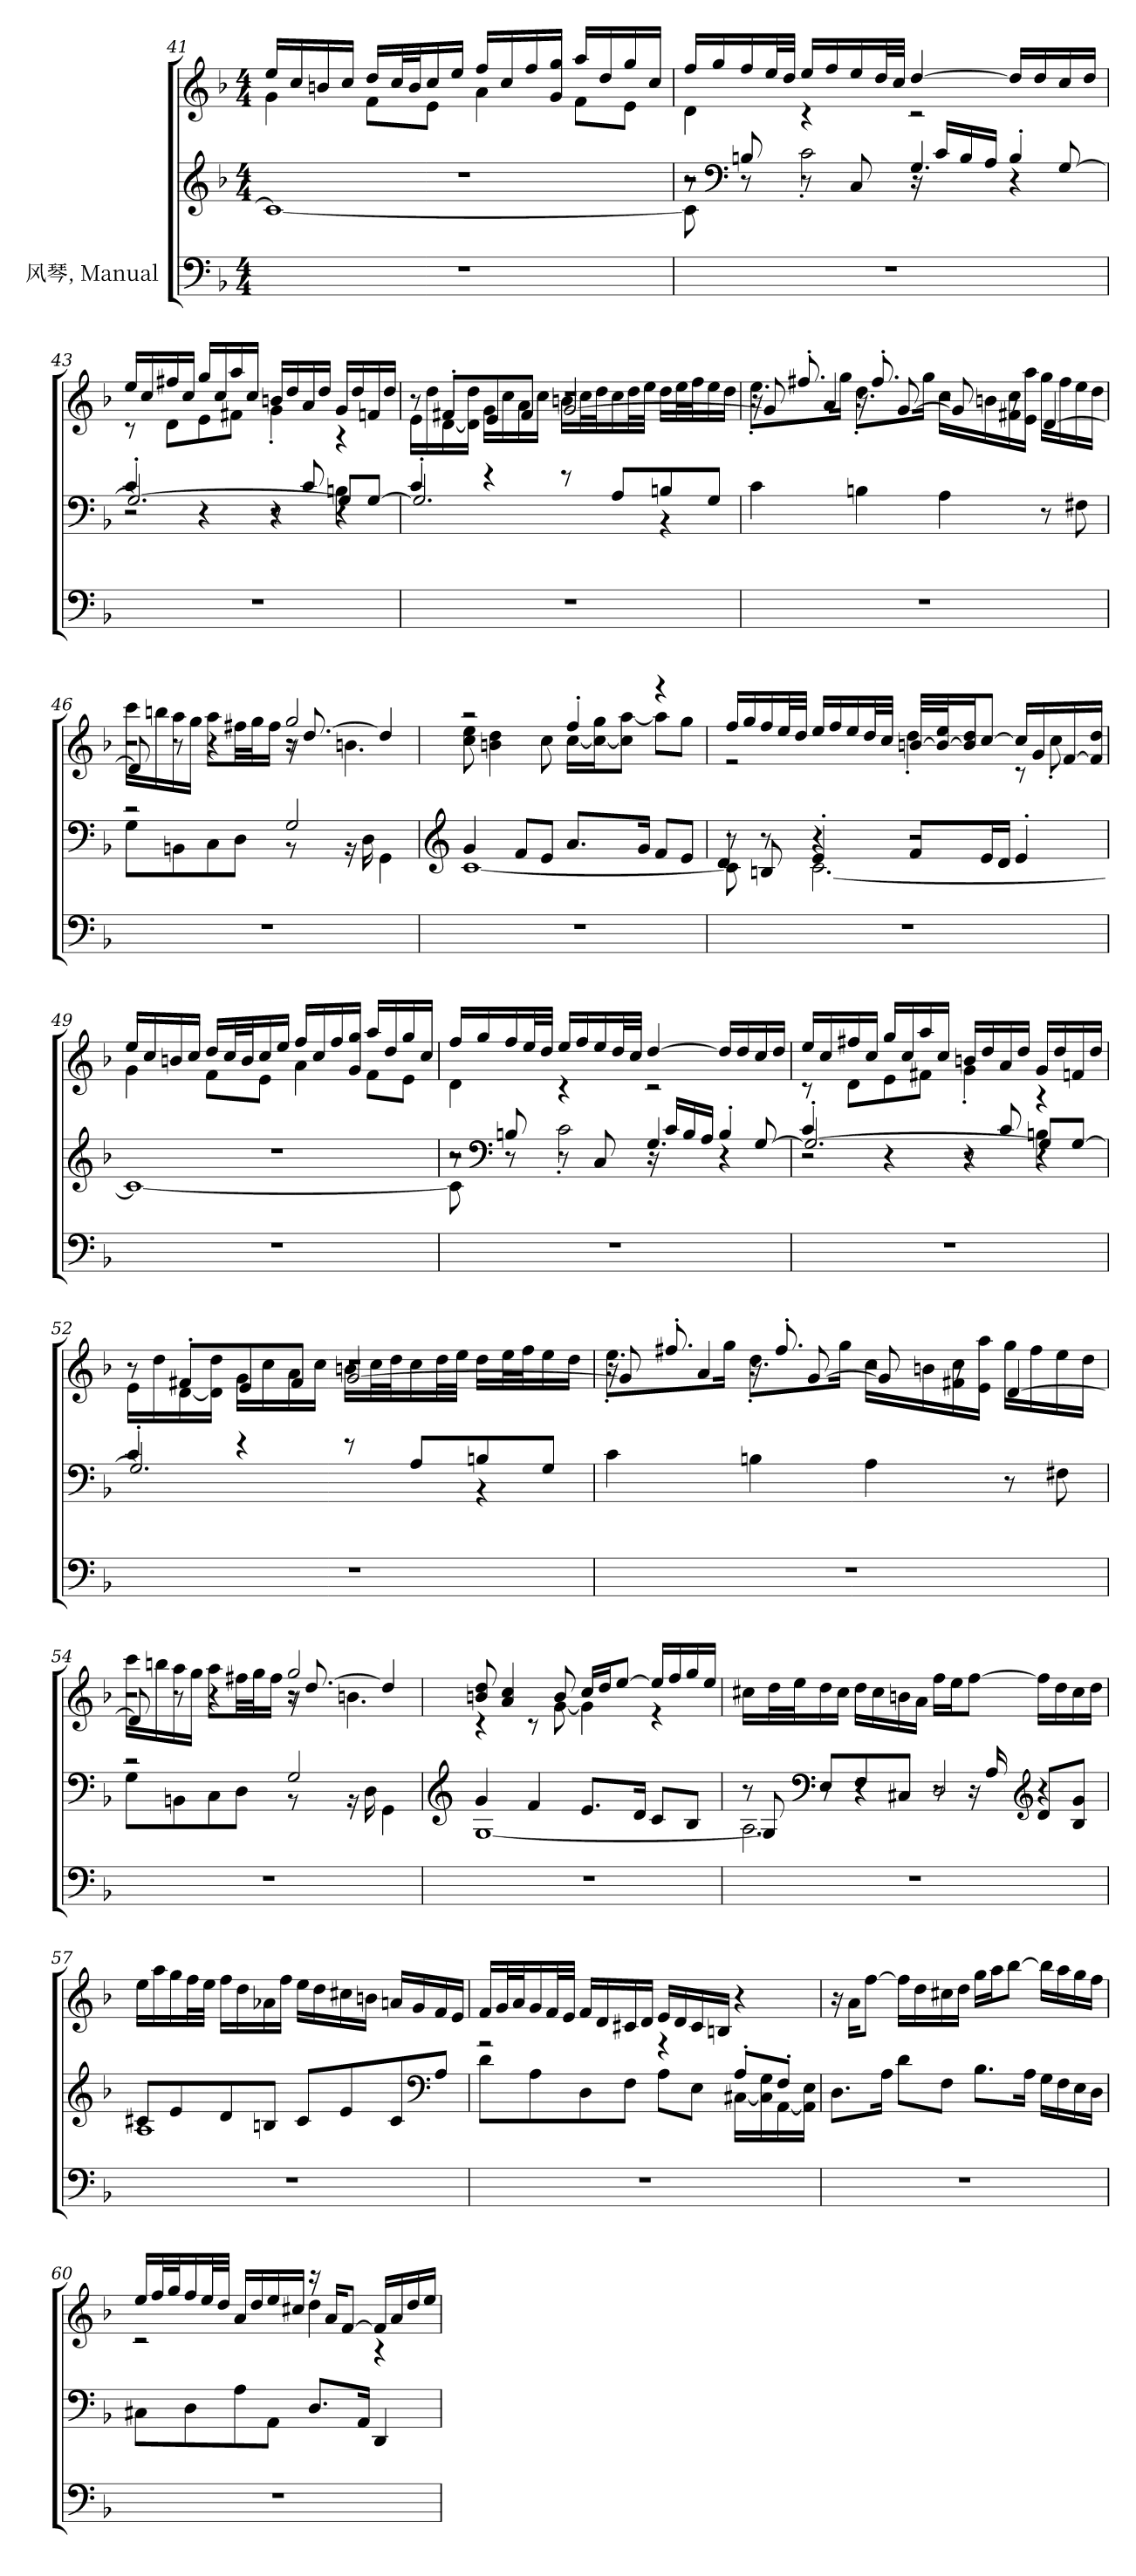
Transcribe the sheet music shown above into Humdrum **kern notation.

**kern	**kern	**kern
*part1	*part1	*part1
*staff3	*staff2	*staff1
*I"风琴, Manual	*	*
!!LO:LB:g=z
*clefF4	*clefG2	*clefG2
*k[b-]	*k[b-]	*k[b-]
*M4/4	*M4/4	*M4/4
=41	=41	=41
*	*^	*^
1r	1r	1c_	16ee/LL	4g\
.	.	.	16cc/	.
.	.	.	16bn/	.
.	.	.	16cc/JJ	.
.	.	.	16dd/LL	8f\L
.	.	.	32cc/L	.
.	.	.	32b/J	.
.	.	.	16cc/	8e\J
.	.	.	16ee/JJ	.
.	.	.	16ff/LL	4a\
.	.	.	16cc/	.
.	.	.	16ff/	.
.	.	.	16g/ 16gg/JJ	.
.	.	.	16aa/LL	8f\L
.	.	.	16dd/	.
.	.	.	16gg/	8e\J
.	.	.	16cc/JJ	.
=42	=42	=42	=42	=42
*	*	*^	*	*
1r	8r	8c\]	2r	16ff/LL	4d\
.	.	.	.	16gg/	.
*	*clefF4	*	*	*	*
.	8Bn/	8r	.	16ff/	.
.	.	.	.	32ee/L	.
.	.	.	.	32dd/JJJ	.
.	8r	2c'\	.	16ee/LL	4r
.	.	.	.	16ff/	.
.	8C/	.	.	16ee/	.
.	.	.	.	32dd/L	.
.	.	.	.	32cc/JJJ	.
.	16r	.	4.G/	[4dd/	2r
.	16c/LL	.	.	.	.
.	16B/	.	.	.	.
.	16A/JJ	.	.	.	.
.	4B'/	4r	.	16dd/LL]	.
.	.	.	.	16dd/	.
.	.	.	[8G/	16cc/	.
.	.	.	.	16dd/JJ	.
!!LO:LB:g=z	!!
=43	=43	=43	=43	=43	=43
1r	4c'/	2r	2.G/_	16ee/LL	8r
.	.	.	.	16cc/	.
.	.	.	.	16ff#X/	8d\L
.	.	.	.	16cc/JJ	.
.	4r	.	.	16gg/LL	8e\
.	.	.	.	16cc/	.
.	.	.	.	16aa/	8f#X\J
.	.	.	.	16cc/JJ	.
.	8r	4r	.	16bn/LL	4g'\
.	.	.	.	16dd/	.
.	8c/	.	.	16a/	.
.	.	.	.	16dd/JJ	.
.	4r	4Bn\	8G/L]	16g/LL	4r
.	.	.	.	16dd/	.
.	.	.	[8G/J	16fn/	.
.	.	.	.	16dd/JJ	.
*	*	*v	*v	*	*
=44	=44	=44	=44	=44
*	*	*	*	*^
1r	4c'/	2.G/]	1r	16e\LL	8r
.	.	.	.	16dd\	.
.	.	.	.	[16d\	8f#X'/L
.	.	.	.	16d\] 16dd\JJ	.
.	4r	.	.	16g\LL	8e/
.	.	.	.	16cc\	.
.	.	.	.	16a\	8f#/J
.	.	.	.	16cc\JJ	.
.	8r	.	.	16bn\LL	[2g/
.	.	.	.	32cc\L	.
.	.	.	.	32dd\J	.
.	8A/L	.	.	16cc\	.
.	.	.	.	32dd\L	.
.	.	.	.	32ee\JJJ	.
.	8Bn/	4r	.	16dd\LL	.
.	.	.	.	32ee\L	.
.	.	.	.	32ff\J	.
.	8G/J	.	.	16ee\	.
.	.	.	.	16dd\JJ	.
*	*v	*v	*	*	*
!!LO:LB:g=z	!!	!!
=45	=45	=45	=45	=45
1r	4c\	16r	8.ee'\L	8g/]
.	.	8.ff#X'/	.	.
.	.	.	.	4a/
.	.	.	16gg\Jk	.
.	4Bn\	16r	8.dd'\L	.
.	.	8.ff#'/	.	.
.	.	.	.	[8g/
.	.	.	16gg\Jk	.
.	4A\	2r	16cc\LL	8g/]
.	.	.	16bn\	.
.	.	.	16f#X\ 16cc\	8r
.	.	.	16e\ 16aa\JJ	.
.	8r	.	16gg\LL	[4d/
.	.	.	16ff#\	.
.	8F#X\	.	16ee\	.
.	.	.	16dd\JJ	.
=46	=46	=46	=46	=46
*	*^	*	*	*
1r	2r	8G\L	2r	16ccc\LL	8d/]
.	.	.	.	16bbn\	.
.	.	8BBn\	.	16aa\	8r
.	.	.	.	16gg\JJ	.
.	.	8C\	.	8aa\L	4r
.	.	8D\J	.	32ff#X\LL	.
.	.	.	.	32gg\J	.
.	.	.	.	16ff#\JJ	.
.	2G/	8r	16r	8r	2gg/
.	.	.	[8.dd/	.	.
.	.	16r	.	4.bn\	.
.	.	16D\	.	.	.
.	.	4GG\	4dd/]	.	.
*	*	*	*v	*v	*v
!!LO:PB:g=z
=47	=47	=47	=47
*	*clefG2	*	*
*	*	*	*^
1r	4g/	[1c	2r	8cc\ 8ee\
.	.	.	.	4bn\ 4dd\
.	8f/L	.	.	.
.	8e/J	.	.	8cc\
.	8.a/L	.	4ff'/	[16cc\LL
.	.	.	.	16cc\_ 16gg\J
.	.	.	.	8cc\] [8aa\J
.	16g/Jk	.	.	.
.	8f/L	.	4r	8aa\L]
.	8e/J	.	.	8gg\J
=48	=48	=48	=48	=48
*	*	*^	*	*
1r	8r	8c\]	4d/	16ff/LL	2r
.	.	.	.	16gg/	.
.	8Bn/	8r	.	16ff/	.
.	.	.	.	32ee/L	.
.	.	.	.	32dd/JJJ	.
.	4e'/	[2.c\	4r	16ee/LL	.
.	.	.	.	16ff/	.
.	.	.	.	16ee/	.
.	.	.	.	32dd/L	.
.	.	.	.	32cc/JJJ	.
.	8f/L	.	2r	[32bn/LLL	4dd'\
.	.	.	.	32b/_ 32ee/J	.
.	.	.	.	16b/] 16dd/J	.
.	16e/L	.	.	[8cc/J	.
.	16d/JJ	.	.	.	.
.	4e'/	.	.	16cc/LL]	8r
.	.	.	.	16g/	.
.	.	.	.	[16f/	8cc'\
.	.	.	.	16f/] 16dd/JJ	.
*	*	*v	*v	*	*
!!LO:LB:g=z	!!
=49	=49	=49	=49	=49
1r	1r	1c_	16ee/LL	4g\
.	.	.	16cc/	.
.	.	.	16bn/	.
.	.	.	16cc/JJ	.
.	.	.	16dd/LL	8f\L
.	.	.	32cc/L	.
.	.	.	32b/J	.
.	.	.	16cc/	8e\J
.	.	.	16ee/JJ	.
.	.	.	16ff/LL	4a\
.	.	.	16cc/	.
.	.	.	16ff/	.
.	.	.	16g/ 16gg/JJ	.
.	.	.	16aa/LL	8f\L
.	.	.	16dd/	.
.	.	.	16gg/	8e\J
.	.	.	16cc/JJ	.
=50	=50	=50	=50	=50
*	*	*^	*	*
1r	8r	8c\]	2r	16ff/LL	4d\
.	.	.	.	16gg/	.
*	*clefF4	*	*	*	*
.	8Bn/	8r	.	16ff/	.
.	.	.	.	32ee/L	.
.	.	.	.	32dd/JJJ	.
.	8r	2c'\	.	16ee/LL	4r
.	.	.	.	16ff/	.
.	8C/	.	.	16ee/	.
.	.	.	.	32dd/L	.
.	.	.	.	32cc/JJJ	.
.	16r	.	4.G/	[4dd/	2r
.	16c/LL	.	.	.	.
.	16B/	.	.	.	.
.	16A/JJ	.	.	.	.
.	4B'/	4r	.	16dd/LL]	.
.	.	.	.	16dd/	.
.	.	.	[8G/	16cc/	.
.	.	.	.	16dd/JJ	.
!!LO:LB:g=z	!!
=51	=51	=51	=51	=51	=51
1r	4c'/	2r	2.G/_	16ee/LL	8r
.	.	.	.	16cc/	.
.	.	.	.	16ff#X/	8d\L
.	.	.	.	16cc/JJ	.
.	4r	.	.	16gg/LL	8e\
.	.	.	.	16cc/	.
.	.	.	.	16aa/	8f#X\J
.	.	.	.	16cc/JJ	.
.	8r	4r	.	16bn/LL	4g'\
.	.	.	.	16dd/	.
.	8c/	.	.	16a/	.
.	.	.	.	16dd/JJ	.
.	4r	4Bn\	8G/L]	16g/LL	4r
.	.	.	.	16dd/	.
.	.	.	[8G/J	16fn/	.
.	.	.	.	16dd/JJ	.
*	*	*v	*v	*	*
=52	=52	=52	=52	=52
*	*	*	*	*^
1r	4c'/	2.G/]	1r	16e\LL	8r
.	.	.	.	16dd\	.
.	.	.	.	[16d\	8f#X'/L
.	.	.	.	16d\] 16dd\JJ	.
.	4r	.	.	16g\LL	8e/
.	.	.	.	16cc\	.
.	.	.	.	16a\	8f#/J
.	.	.	.	16cc\JJ	.
.	8r	.	.	16bn\LL	[2g/
.	.	.	.	32cc\L	.
.	.	.	.	32dd\J	.
.	8A/L	.	.	16cc\	.
.	.	.	.	32dd\L	.
.	.	.	.	32ee\JJJ	.
.	8Bn/	4r	.	16dd\LL	.
.	.	.	.	32ee\L	.
.	.	.	.	32ff\J	.
.	8G/J	.	.	16ee\	.
.	.	.	.	16dd\JJ	.
*	*v	*v	*	*	*
!!LO:LB:g=z	!!	!!
=53	=53	=53	=53	=53
1r	4c\	16r	8.ee'\L	8g/]
.	.	8.ff#X'/	.	.
.	.	.	.	4a/
.	.	.	16gg\Jk	.
.	4Bn\	16r	8.dd'\L	.
.	.	8.ff#'/	.	.
.	.	.	.	[8g/
.	.	.	16gg\Jk	.
.	4A\	2r	16cc\LL	8g/]
.	.	.	16bn\	.
.	.	.	16f#X\ 16cc\	8r
.	.	.	16e\ 16aa\JJ	.
.	8r	.	16gg\LL	[4d/
.	.	.	16ff#\	.
.	8F#X\	.	16ee\	.
.	.	.	16dd\JJ	.
=54	=54	=54	=54	=54
*	*^	*	*	*
1r	2r	8G\L	2r	16ccc\LL	8d/]
.	.	.	.	16bbn\	.
.	.	8BBn\	.	16aa\	8r
.	.	.	.	16gg\JJ	.
.	.	8C\	.	8aa\L	4r
.	.	8D\J	.	32ff#X\LL	.
.	.	.	.	32gg\J	.
.	.	.	.	16ff#\JJ	.
.	2G/	8r	16r	8r	2gg/
.	.	.	[8.dd/	.	.
.	.	16r	.	4.bn\	.
.	.	16D\	.	.	.
.	.	4GG\	4dd/]	.	.
*	*	*	*v	*v	*v
!!LO:PB:g=z
=55	=55	=55	=55
*	*clefG2	*	*
*	*	*	*^
1r	4g/	[1G	8bn/ 8dd/	4r
.	.	.	4a/ 4cc/	.
.	4f/	.	.	8r
.	.	.	8b/	[8g\
.	8.e/L	.	16cc/LL	4g\]
.	.	.	16dd/J	.
.	.	.	[8ee/J	.
.	16d/Jk	.	.	.
.	8c/L	.	16ee/LL]	4r
.	.	.	16ff/	.
.	8B-/J	.	16gg/	.
.	.	.	16ee/JJ	.
*	*	*	*v	*v
=56	=56	=56	=56
*	*	*^	*
1r	8r	2.A\	8G/]	16cc#X\LL
.	.	.	.	32dd\L
.	.	.	.	32ee\J
*	*clefF4	*	*	*
.	8E/L	.	8r	16dd\
.	.	.	.	16cc#\JJ
.	8F/	.	4r	16dd\LL
.	.	.	.	16cc#\
.	8C#X/J	.	.	16bn\
.	.	.	.	16a\JJ
.	8r	.	2D/	16ff\LL
.	.	.	.	16ee\J
.	16r	.	.	[8ff\J
.	16A/	.	.	.
*	*clefG2	*	*	*
.	8d/L	4r	.	16ff\LL]
.	.	.	.	16dd\
.	8B-/ 8g/J	.	.	16cc#\
.	.	.	.	16dd\JJ
*	*	*v	*v	*
!!LO:LB:g=z
=57	=57	=57	=57
1r	8c#X/L	1A	16ee\LL
.	.	.	16aa\
.	8e/	.	16gg\
.	.	.	32ff\L
.	.	.	32ee\JJJ
.	8d/	.	16ff\LL
.	.	.	16dd\
.	8Bn/J	.	16a-X\
.	.	.	16ff\JJ
.	8c#/L	.	16ee\LL
.	.	.	16dd\
.	8e/	.	16cc#X\
.	.	.	16bn\JJ
.	8c#/	.	16an/LL
.	.	.	16g/
*	*clefF4	*	*
.	8A/J	.	16f/
.	.	.	16e/JJ
=58	=58	=58	=58
1r	2r	8d\L	16f/LL
.	.	.	32g/L
.	.	.	32a/J
.	.	8A\	16g/
.	.	.	32f/L
.	.	.	32e/JJJ
.	.	8D\	16f/LL
.	.	.	16d/
.	.	8F\J	16c#X/
.	.	.	16d/JJ
.	4r	8A\L	16e/LL
.	.	.	16d/
.	.	8E\J	16c#/
.	.	.	16Bn/JJ
.	8A'/L	[16C#X\LL	4r
.	.	16C#\] 16G\	.
.	8F'/J	[16AA\	.
.	.	16AA\] 16E\JJ	.
*	*v	*v	*
!!LO:LB:g=z
=59	=59	=59
1r	8.D\L	16r
.	.	16a\KL
.	.	[8ff\J
.	16A\Jk	.
.	8d\L	16ff\LL]
.	.	16dd\
.	8F\J	16cc#X\
.	.	16dd\JJ
.	8.B-\L	16gg\LL
.	.	16aa\J
.	.	[8bb-\J
.	16A\Jk	.
.	16G\LL	16bb-\LL]
.	16F\	16aa\
.	16E\	16gg\
.	16D\JJ	16ff\JJ
=60	=60	=60
*	*	*^
1r	8C#X\L	16ee/LL	2r
.	.	32ff/L	.
.	.	32gg/J	.
.	8D\	16ff/	.
.	.	32ee/L	.
.	.	32dd/JJJ	.
.	8A\	16a/LL	.
.	.	16dd/	.
.	8AA\J	16ee/	.
.	.	16cc#X/JJ	.
.	8.D/L	16r	4dd\
.	.	16a/KL	.
.	.	[8f/J	.
.	16AA/Jk	.	.
.	4DD/	16f/LL]	4r
.	.	16a/	.
.	.	16dd/	.
.	.	16ee/JJ	.
*	*	*v	*v
=	=	=
*-	*-	*-
